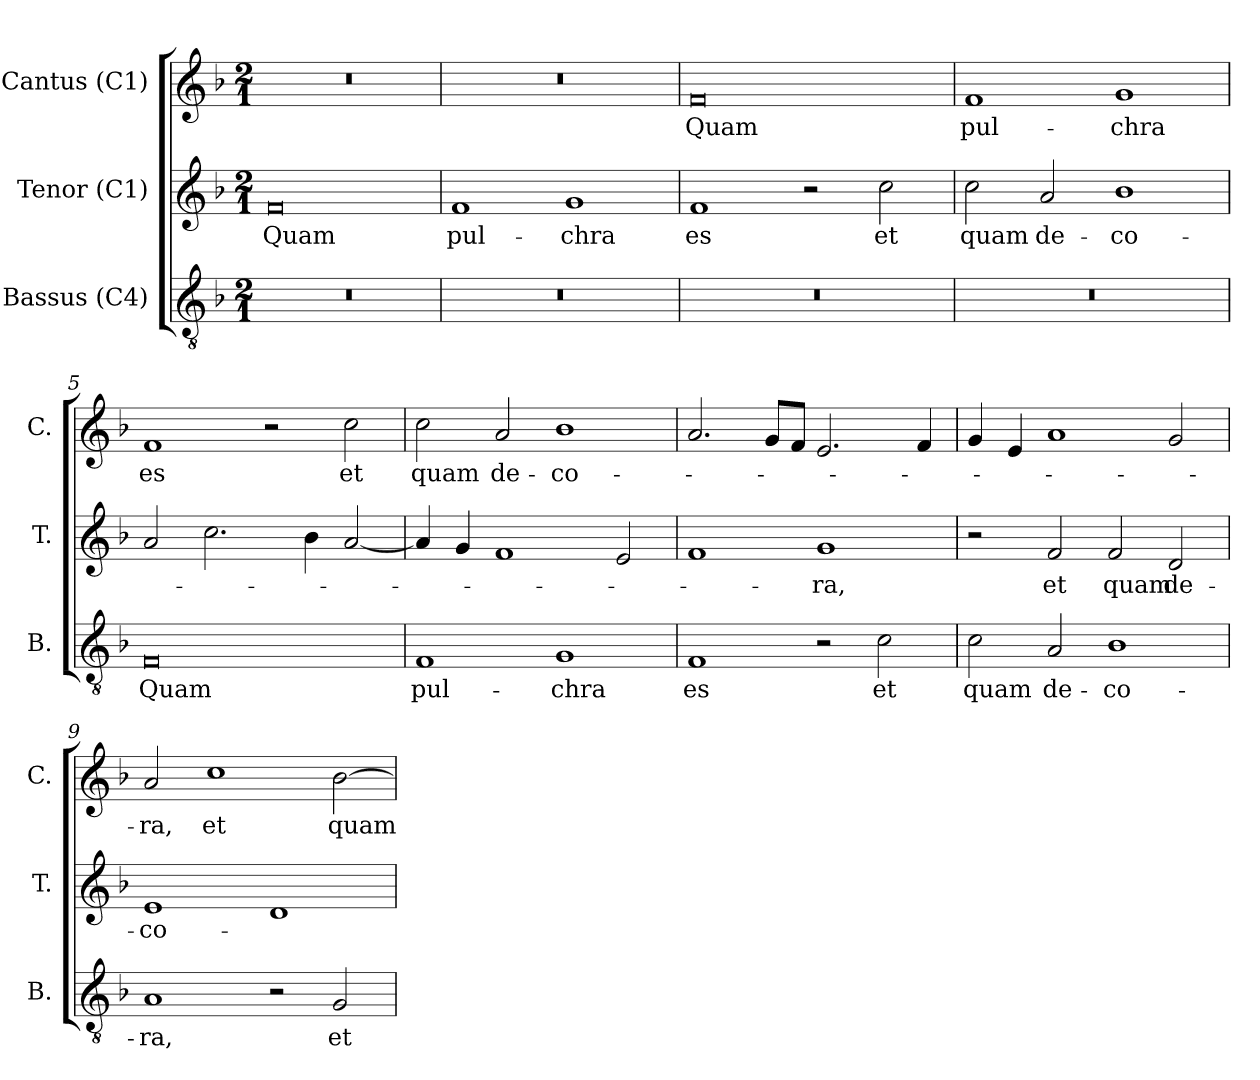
**kern	**text	**kern	**text	**kern	**text
*part3	*part3	*part2	*part2	*part1	*part1
*staff3	*staff3	*staff2	*staff2	*staff1	*staff1
*I"Bassus (C4)	*	*I"Tenor (C1)	*	*I"Cantus (C1)	*
*I'B.	*	*I'T.	*	*I'C.	*
!!LO:PB:g=z
*clefGv2	*	*clefG2	*	*clefG2	*
*ITrd7c12	*	*ITrd7c12	*	*	*
*k[b-]	*	*k[b-]	*	*k[b-]	*
*F:	*	*F:	*	*F:	*
*M2/1	*	*M2/1	*	*M2/1	*
=1	=1	=1	=1	=1	=1
!LO:N:vis=1	!	!	!	!	!
!	!	!	!LO:LY:b:color=#000000	!LO:N:vis=1	!
0r	.	0Fi	Quam	0r	.
=2	=2	=2	=2	=2	=2
!LO:N:vis=1	!	!	!	!	!
!	!	!	!LO:LY:b:color=#000000	!LO:N:vis=1	!
0r	.	1Fi	pul-	0r	.
!	!	!	!LO:LY:b:color=#000000	!	!
.	.	1Gi	-chra	.	.
=3	=3	=3	=3	=3	=3
!LO:N:vis=1	!	!	!	!	!
!	!	!	!LO:LY:b:color=#000000	!	!
!	!	!	!	!	!LO:LY:b:color=#000000
0r	.	1Fi	es	0fi	Quam
.	.	2r	.	.	.
!	!	!	!LO:LY:b:color=#000000	!	!
.	.	2ci\	et	.	.
=4	=4	=4	=4	=4	=4
!LO:N:vis=1	!	!	!	!	!
!	!	!	!LO:LY:b:color=#000000	!	!
!	!	!	!	!	!LO:LY:b:color=#000000
0r	.	2ci\	quam	1fi	pul-
!	!	!	!LO:LY:b:color=#000000	!	!
.	.	2Ai/	de-	.	.
!	!	!	!LO:LY:b:color=#000000	!	!
!	!	!	!	!	!LO:LY:b:color=#000000
.	.	1B-i	-co-	1gi	-chra
=5	=5	=5	=5	=5	=5
!	!LO:LY:b:color=#000000	!	!	!	!
!	!	!	!	!	!LO:LY:b:color=#000000
0FFi	Quam	2Ai/	.	1fi	es
.	.	2.ci\	.	.	.
.	.	.	.	2r	.
.	.	4B-i\	.	.	.
!	!	!	!	!	!LO:LY:b:color=#000000
.	.	[2Ai/	.	2cci\	et
!!LO:LB:g=z
=6	=6	=6	=6	=6	=6
!	!LO:LY:b:color=#000000	!	!	!	!
!	!	!	!	!	!LO:LY:b:color=#000000
1FFi	pul-	4Ai/]	.	2cci\	quam
.	.	4Gi/	.	.	.
!	!	!	!	!	!LO:LY:b:color=#000000
.	.	1Fi	.	2ai/	de-
!	!LO:LY:b:color=#000000	!	!	!	!
!	!	!	!	!	!LO:LY:b:color=#000000
1GGi	-chra	.	.	1b-i	-co-
.	.	2Ei/	.	.	.
=7	=7	=7	=7	=7	=7
!	!LO:LY:b:color=#000000	!	!	!	!
1FFi	es	1Fi	.	2.ai/	.
.	.	.	.	8gi/L	.
.	.	.	.	8fi/J	.
!	!	!	!LO:LY:b:color=#000000	!	!
2r	.	1Gi	-ra,	2.ei/	.
!	!LO:LY:b:color=#000000	!	!	!	!
2Ci\	et	.	.	.	.
.	.	.	.	4fi/	.
=8	=8	=8	=8	=8	=8
!	!LO:LY:b:color=#000000	!	!	!	!
2Ci\	quam	2r	.	4gi/	.
.	.	.	.	4ei/	.
!	!LO:LY:b:color=#000000	!	!	!	!
!	!	!	!LO:LY:b:color=#000000	!	!
2AAi/	de-	2Fi/	et	1ai	.
!	!LO:LY:b:color=#000000	!	!	!	!
!	!	!	!LO:LY:b:color=#000000	!	!
1BB-i	-co-	2Fi/	quam	.	.
!	!	!	!LO:LY:b:color=#000000	!	!
.	.	2Di/	de-	2gi/	.
=9	=9	=9	=9	=9	=9
!	!LO:LY:b:color=#000000	!	!	!	!
!	!	!	!LO:LY:b:color=#000000	!	!
!	!	!	!	!	!LO:LY:b:color=#000000
1AAi	-ra,	1Ei	-co-	2ai/	-ra,
!	!	!	!	!	!LO:LY:b:color=#000000
.	.	.	.	1cci	et
2r	.	1Di	.	.	.
!	!LO:LY:b:color=#000000	!	!	!	!
!	!	!	!	!	!LO:LY:b:color=#000000
2GGi/	et	.	.	[2b-i\	quam
=	=	=	=	=	=
*-	*-	*-	*-	*-	*-
